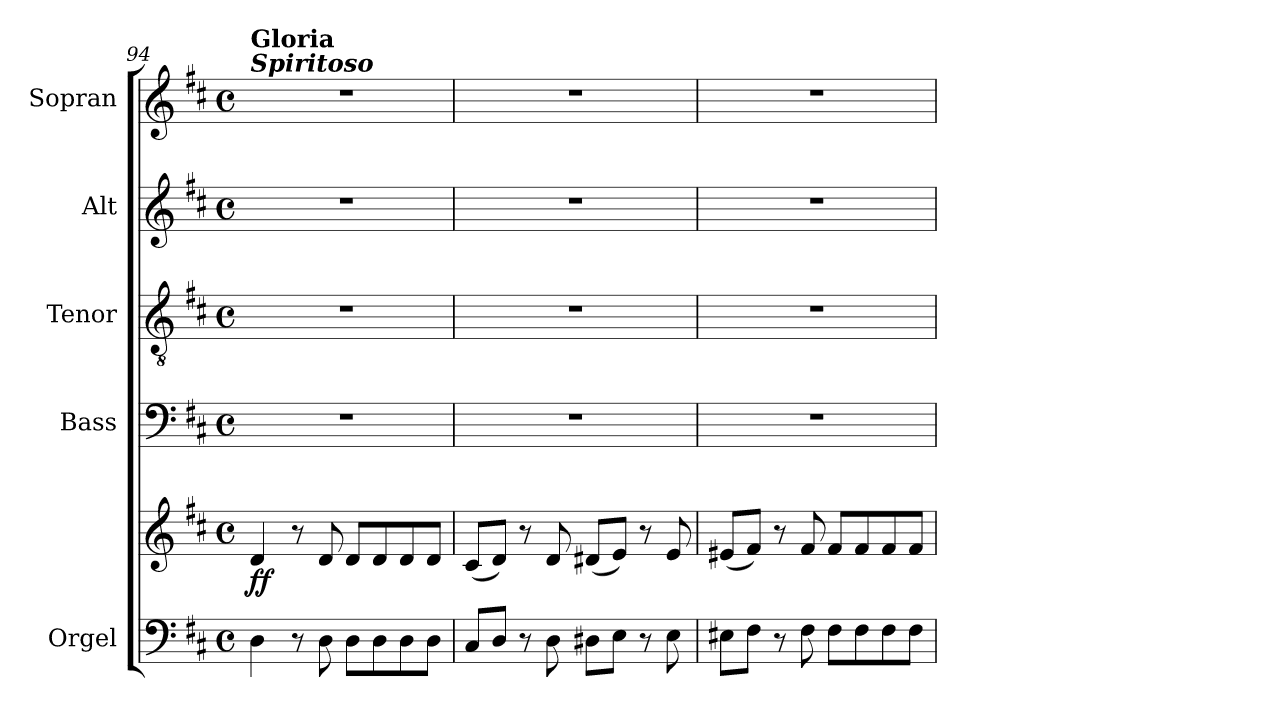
**kern	**kern	**dynam	**kern	**kern	**kern	**kern
*part5	*part5	*part5	*part4	*part3	*part2	*part1
*staff6	*staff5	*staff5/6	*staff4	*staff3	*staff2	*staff1
*I"Orgel	*	*	*I"Bass	*I"Tenor	*I"Alt	*I"Sopran
*I'Org.	*	*	*I'B.	*I'T.	*I'A.	*I'S.
!!LO:PB:g=z
*clefF4	*clefG2	*	*clefF4	*clefGv2	*clefG2	*clefG2
*k[f#c#]	*k[f#c#]	*	*k[f#c#]	*k[f#c#]	*k[f#c#]	*k[f#c#]
*D:	*D:	*	*D:	*D:	*D:	*D:
*M4/4	*M4/4	*	*M4/4	*M4/4	*M4/4	*M4/4
*met(c)	*met(c)	*	*met(c)	*met(c)	*met(c)	*met(c)
=94	=94	=94	=94	=94	=94	=94
!	!	!	!	!	!	!LO:TX:a:Bi:t=Spiritoso
!	!	!	!	!	!	!LO:TX:a:B:t=Gloria
!	!	!LO:DY:b	!	!	!	!
4D\	4d/	ff	1r	1r	1r	1r
8r	8r	.	.	.	.	.
8D\	8d/	.	.	.	.	.
8D\L	8d/L	.	.	.	.	.
8D\	8d/	.	.	.	.	.
8D\	8d/	.	.	.	.	.
8D\J	8d/J	.	.	.	.	.
=95	=95	=95	=95	=95	=95	=95
8C#/L	(<8c#/L	.	1r	1r	1r	1r
8D/J	8d/J)	.	.	.	.	.
8r	8r	.	.	.	.	.
8D\	8d/	.	.	.	.	.
8D#X\L	(<8d#X/L	.	.	.	.	.
8E\J	8e/J)	.	.	.	.	.
8r	8r	.	.	.	.	.
8E\	8e/	.	.	.	.	.
=96	=96	=96	=96	=96	=96	=96
8E#X\L	(<8e#X/L	.	1r	1r	1r	1r
8F#\J	8f#/J)	.	.	.	.	.
8r	8r	.	.	.	.	.
8F#\	8f#/	.	.	.	.	.
8F#\L	8f#/L	.	.	.	.	.
8F#\	8f#/	.	.	.	.	.
8F#\	8f#/	.	.	.	.	.
8F#\J	8f#/J	.	.	.	.	.
=	=	=	=	=	=	=
*-	*-	*-	*-	*-	*-	*-
